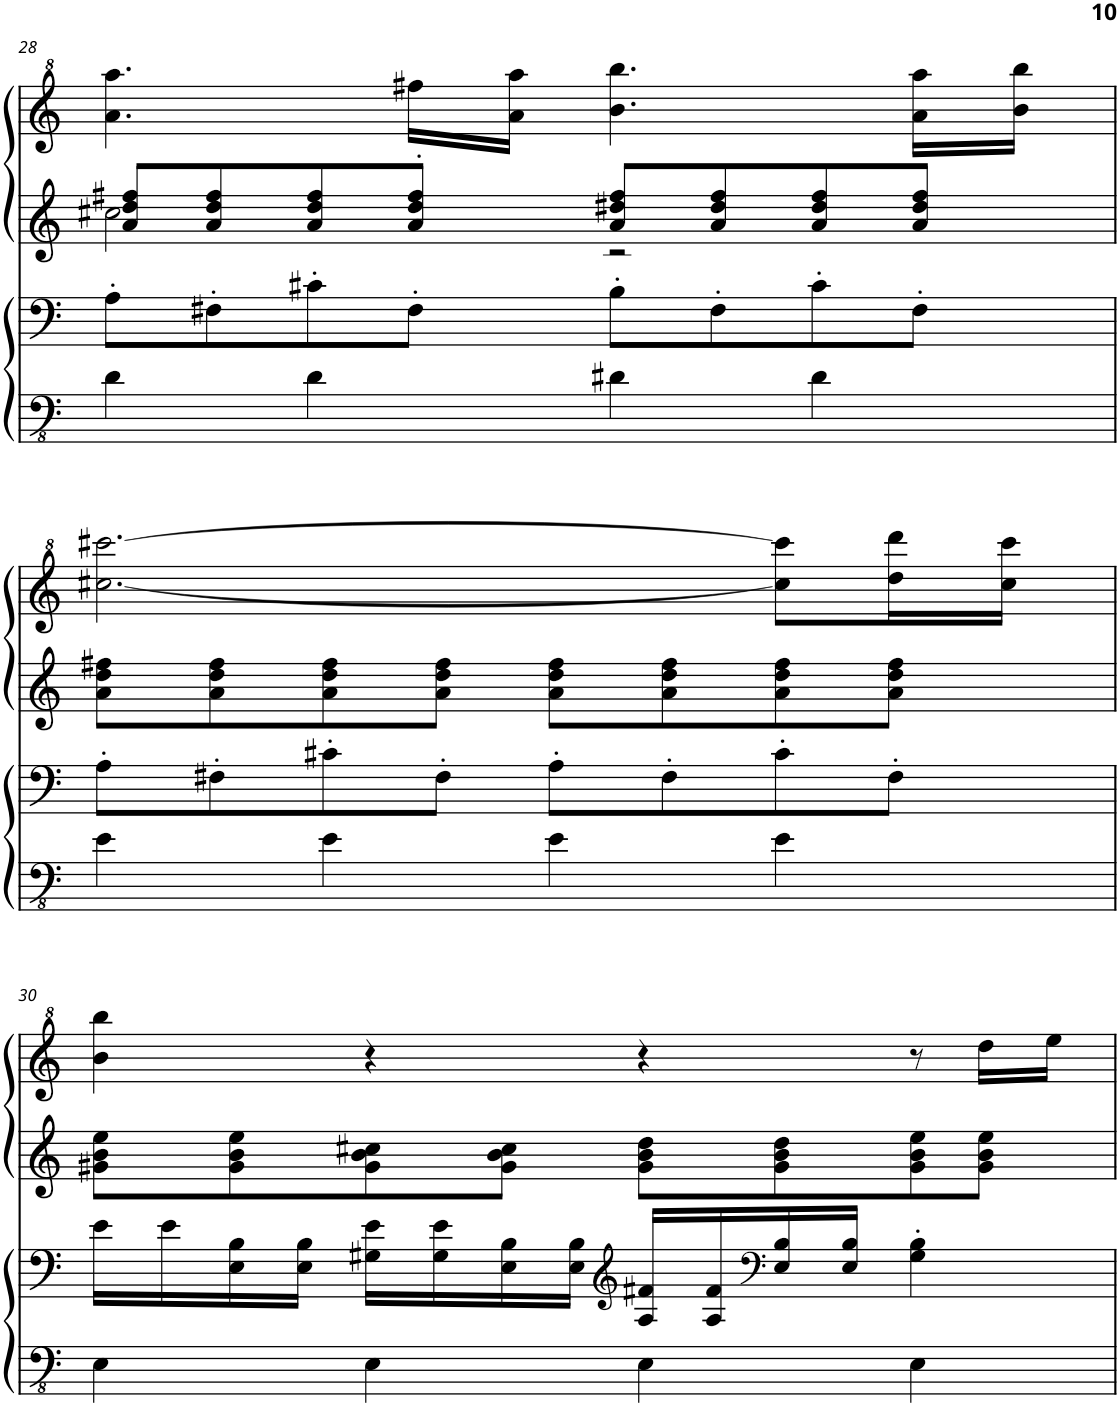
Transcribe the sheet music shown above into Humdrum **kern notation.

**kern	**kern	**kern	**kern
*part4	*part3	*part2	*part1
*staff4	*staff3	*staff2	*staff1
*I"Piano 4	*I"Piano	*I"Piano 3	*I"Piano
*I'Pno	*I'Pno	*I'Pno	*I'Pno
!!LO:PB:g=z
*clefFv4	*clefF4	*clefG2	*clefG^2
*k[]	*k[]	*k[]	*k[]
*M4/4	*M4/4	*M4/4	*M4/4
=28	=28	=28	=28
*	*	*^	*
4D\	8A'\L	8a/ 8dd/ 8ff#X/L	2cc#X\	4.aa\ 4.aaa\
.	8F#X'\	8a/ 8dd/ 8ff#/	.	.
4D\	8c#X'\	8a/ 8dd/ 8ff#/	.	.
.	8F#'\J	8a/' 8dd/' 8ff#/'J	.	16fff#X\LL
.	.	.	.	16aa\ 16aaa\JJ
4D#X\	8B'\L	8a/ 8dd#X/ 8ff#/L	2r	4.bb\ 4.bbb\
.	8F#'\	8a/ 8dd#/ 8ff#/	.	.
4D#\	8c#'\	8a/ 8dd#/ 8ff#/	.	.
.	8F#'\J	8a/ 8dd#/ 8ff#/J	.	16aa\ 16aaa\LL
.	.	.	.	16bb\ 16bbb\JJ
*	*	*v	*v	*
!!LO:LB:g=z
=29	=29	=29	=29
4E\	8A'\L	8a\ 8dd\ 8ff#X\L	[2.ccc#X\ [2.cccc#X\
.	8F#X'\	8a\ 8dd\ 8ff#\	.
4E\	8c#X'\	8a\ 8dd\ 8ff#\	.
.	8F#'\J	8a\ 8dd\ 8ff#\J	.
4E\	8A'\L	8a\ 8dd\ 8ff#\L	.
.	8F#'\	8a\ 8dd\ 8ff#\	.
4E\	8c#'\	8a\ 8dd\ 8ff#\	8ccc#\] 8cccc#\]L
.	8F#'\J	8a\ 8dd\ 8ff#\J	16ddd\ 16dddd\L
.	.	.	16ccc#\ 16cccc#\JJ
!!LO:LB:g=z
=30	=30	=30	=30
4EE\	16e\LL	8g#X\ 8b\ 8ee\L	4bb\ 4bbb\
.	16e\	.	.
.	16E\ 16B\	8g#\ 8b\ 8ee\	.
.	16E\ 16B\JJ	.	.
4EE\	16G#X\ 16e\LL	8g#\ 8b\ 8cc#X\	4r
.	16G#\ 16e\	.	.
.	16E\ 16B\	8g#\ 8b\ 8cc#\J	.
.	16E\ 16B\JJ	.	.
*	*clefG2	*	*
4EE\	16A/ 16f#X/LL	8g#\ 8b\ 8dd\L	4r
.	16A/ 16f#/	.	.
*	*clefF4	*	*
.	16E/ 16B/	8g#\ 8b\ 8dd\	.
.	16E/ 16B/JJ	.	.
4EE\	4G#\' 4B\'	8g#\ 8b\ 8ee\	8r
.	.	8g#\ 8b\ 8ee\J	16ddd\LL
.	.	.	16eee\JJ
=	=	=	=
*-	*-	*-	*-
